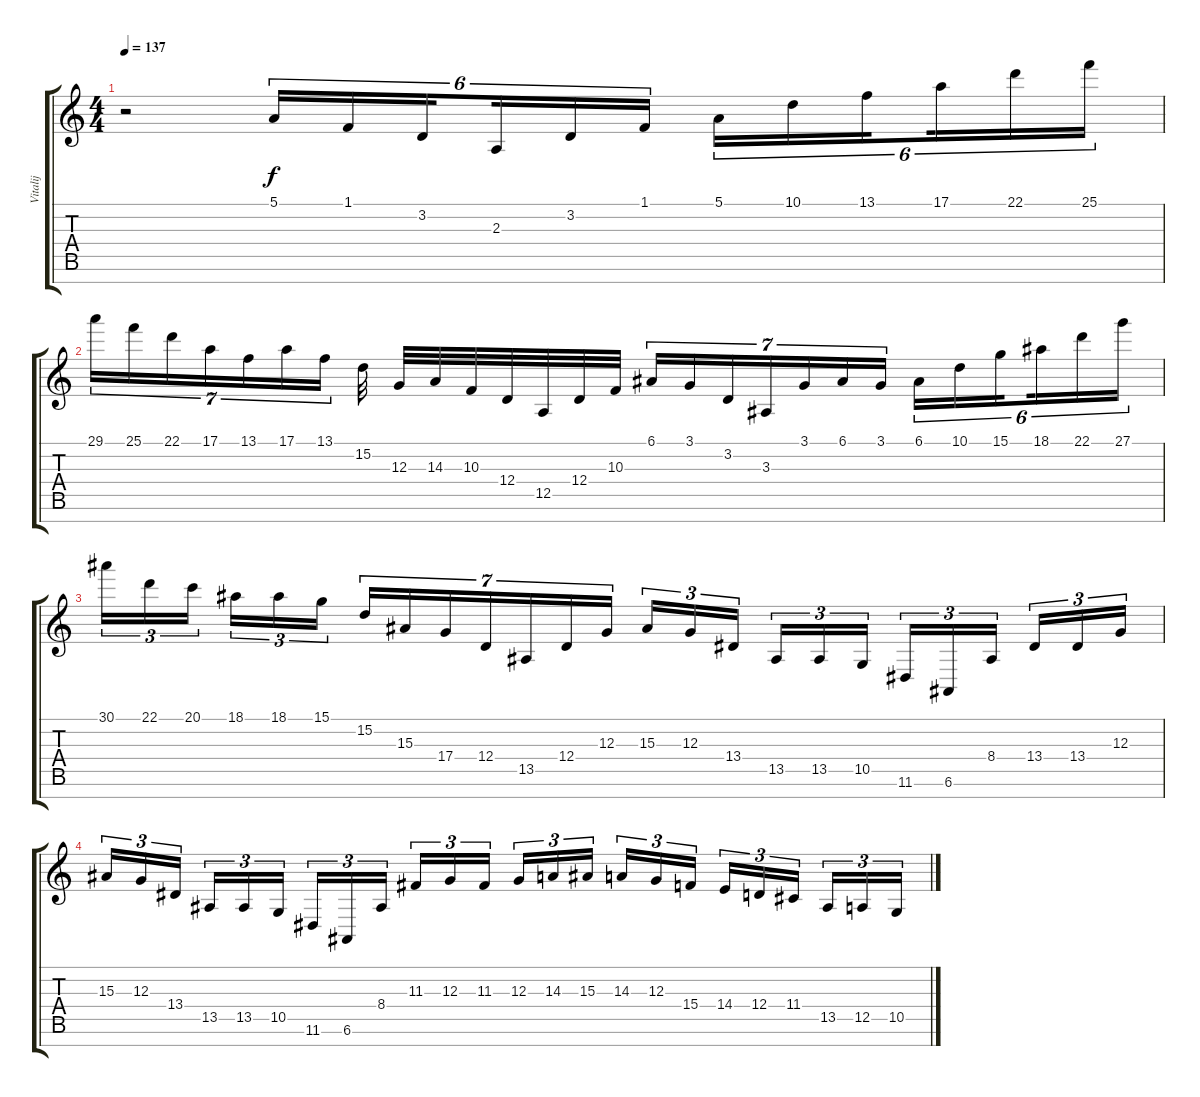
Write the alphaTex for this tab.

\track ("Vitalij" "Vitalij") {instrument lead1square}
\staff {score tabs}
\tuning (E4 B3 G3 D3 A2 E2 B1) {hide}
\ts (4 4)
\section ("" "")
\tempo 137
\clef g2
\ks c
r.2{dy mf} 5.1.16{tu (6 4) dy f instrument lead1square} 1.1.16{tu (6 4)} 3.2.16{tu (6 4) beam splitsecondary} 2.3.16{tu (6 4)} 3.2.16{tu (6 4)} 1.1.16{tu (6 4)} 5.1.16{tu (6 4)} 10.1.16{tu (6 4)} 13.1.16{tu (6 4) beam splitsecondary} 17.1.16{tu (6 4)} 22.1.16{tu (6 4)} 25.1.16{tu (6 4)} |
29.1.16{tu (7 4)} 25.1.16{tu (7 4)} 22.1.16{tu (7 4)} 17.1.16{tu (7 4)} 13.1.16{tu (7 4)} 17.1.16{tu (7 4)} 13.1.16{tu (7 4)} 15.2.32 12.3.32 14.3.32 10.3.32 12.4.32 12.5.32 12.4.32 10.3.32 6.1.16{tu (7 4)} 3.1.16{tu (7 4)} 3.2.16{tu (7 4)} 3.3.16{tu (7 4)} 3.1.16{tu (7 4)} 6.1.16{tu (7 4)} 3.1.16{tu (7 4)} 6.1.16{tu (6 4)} 10.1.16{tu (6 4)} 15.1.16{tu (6 4) beam splitsecondary} 18.1.16{tu (6 4)} 22.1.16{tu (6 4)} 27.1.16{tu (6 4)} |
30.1.16{tu (3 2)} 22.1.16{tu (3 2)} 20.1.16{tu (3 2) beam splitsecondary} 18.1.16{tu (3 2)} 18.1.16{tu (3 2)} 15.1.16{tu (3 2)} 15.2.16{tu (7 4)} 15.3.16{tu (7 4)} 17.4.16{tu (7 4)} 12.4.16{tu (7 4)} 13.5.16{tu (7 4)} 12.4.16{tu (7 4)} 12.3.16{tu (7 4)} 15.3.16{tu (3 2)} 12.3.16{tu (3 2)} 13.4.16{tu (3 2) beam splitsecondary} 13.5.16{tu (3 2)} 13.5.16{tu (3 2)} 10.5.16{tu (3 2)} 11.6.16{tu (3 2)} 6.6.16{tu (3 2)} 8.4.16{tu (3 2) beam splitsecondary} 13.4.16{tu (3 2)} 13.4.16{tu (3 2)} 12.3.16{tu (3 2)} |
15.3.16{tu (3 2)} 12.3.16{tu (3 2)} 13.4.16{tu (3 2) beam splitsecondary} 13.5.16{tu (3 2)} 13.5.16{tu (3 2)} 10.5.16{tu (3 2)} 11.6.16{tu (3 2)} 6.6.16{tu (3 2)} 8.4.16{tu (3 2) beam splitsecondary} 11.3.16{tu (3 2)} 12.3.16{tu (3 2)} 11.3.16{tu (3 2)} 12.3.16{tu (3 2)} 14.3.16{tu (3 2)} 15.3.16{tu (3 2) beam splitsecondary} 14.3.16{tu (3 2)} 12.3.16{tu (3 2)} 15.4.16{tu (3 2)} 14.4.16{tu (3 2)} 12.4.16{tu (3 2)} 11.4.16{tu (3 2) beam splitsecondary} 13.5.16{tu (3 2)} 12.5.16{tu (3 2)} 10.5.16{tu (3 2)}
